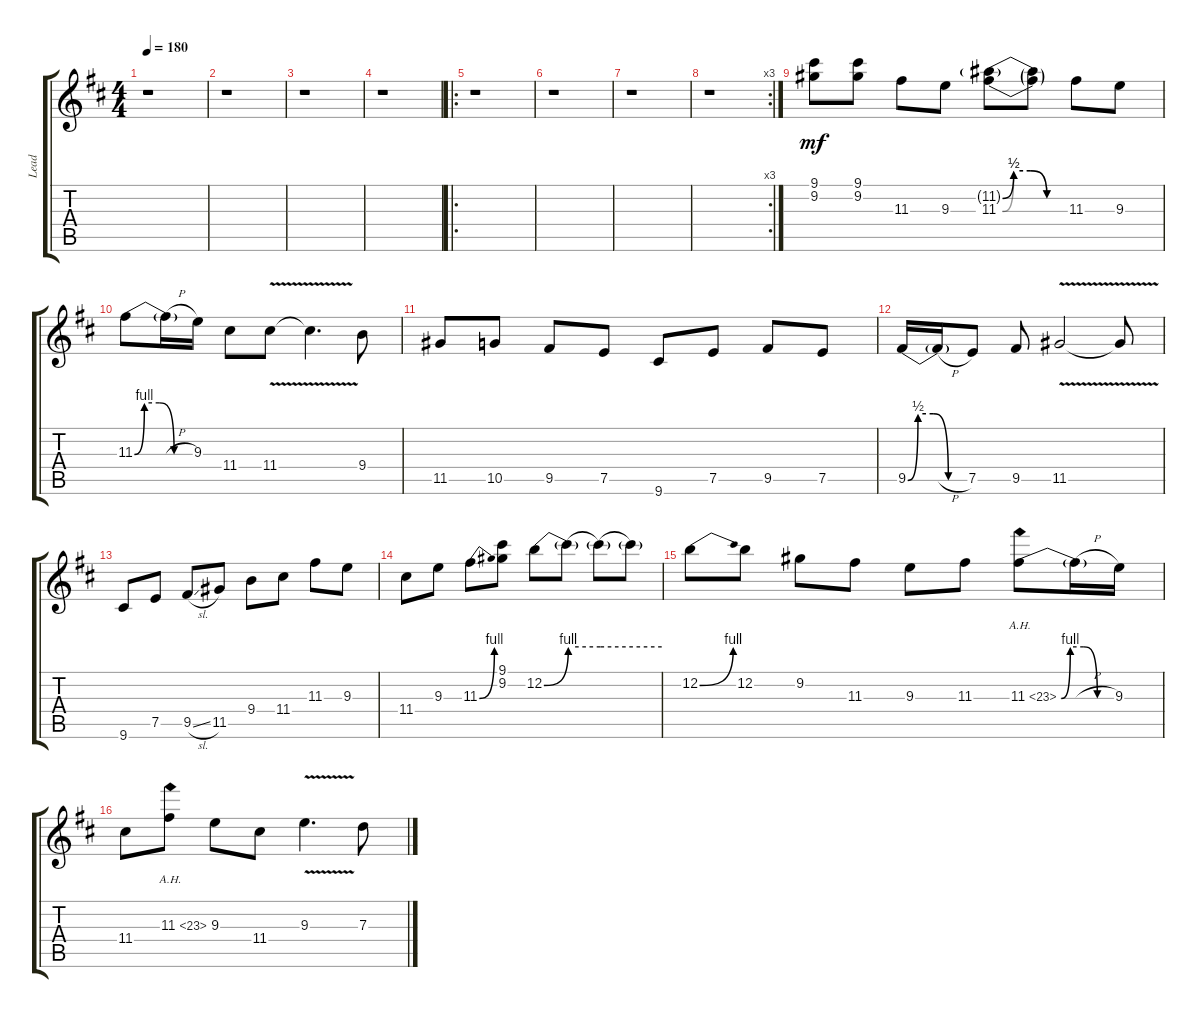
\track ("Lead" "Lead") {instrument distortionguitar}
\staff {score tabs}
\tuning (E4 B3 G3 D3 A2 E2) {hide}
\ts (4 4)
\tempo 180
\clef g2
\ks d
r.1{dy mf} |
r.1 |
r.1 |
r.1 |
\ro
r.1 |
r.1 |
r.1 |
\rc 3
r.1 |
(9.1 9.2).8 (9.1 9.2).8 11.3.8 9.3.8 (11.2{be (custom 0 0 10 2 25 2 40 0 60 0) g} 11.3{be (custom 0 0 10 2 25 2 40 0 60 0)}).8 (11.2{t} 11.3{t}).8 11.3.8 9.3.8 |
11.3{be (custom 0 0 10 4 25 4 40 0 60 0)}.8 11.3{h t}.16 9.3.16 11.4.8 11.4{v}.8 11.4{v t}.4{d} 9.4.8 |
11.5.8 10.5.8 9.5.8 7.5.8 9.6.8 7.5.8 9.5.8 7.5.8 |
9.5{be (custom 0 0 10 2 25 2 40 0 60 0)}.16 9.5{h t}.16 7.5.8 9.5.8 11.5{v}.2 11.5{v t}.8 |
9.6.8 7.5.8 9.5{sl}.8 11.5.8 9.4.8 11.4.8 11.3.8 9.3.8 |
11.4.8 9.3.8 11.3{be (bend 0 0 60 4)}.8 (9.1 9.2).8 12.2{be (bend 0 0 60 4)}.8 12.2{be (hold 0 4 60 4) t}.8 12.2{be (hold 0 4 60 4) t}.8 12.2{t}.8 |
12.2{be (bend 0 0 60 4)}.8 12.2.8 9.2.8 11.3.8 9.3.8 11.3.8 11.3{be (custom 0 0 10 4 25 4 40 0 60 0) ah 12}.8 11.3{h t}.16 9.3.16 |
11.4.8 11.3{ah 12}.8 9.3.8 11.4.8 9.3{v}.4{d} 7.3{h}.8
